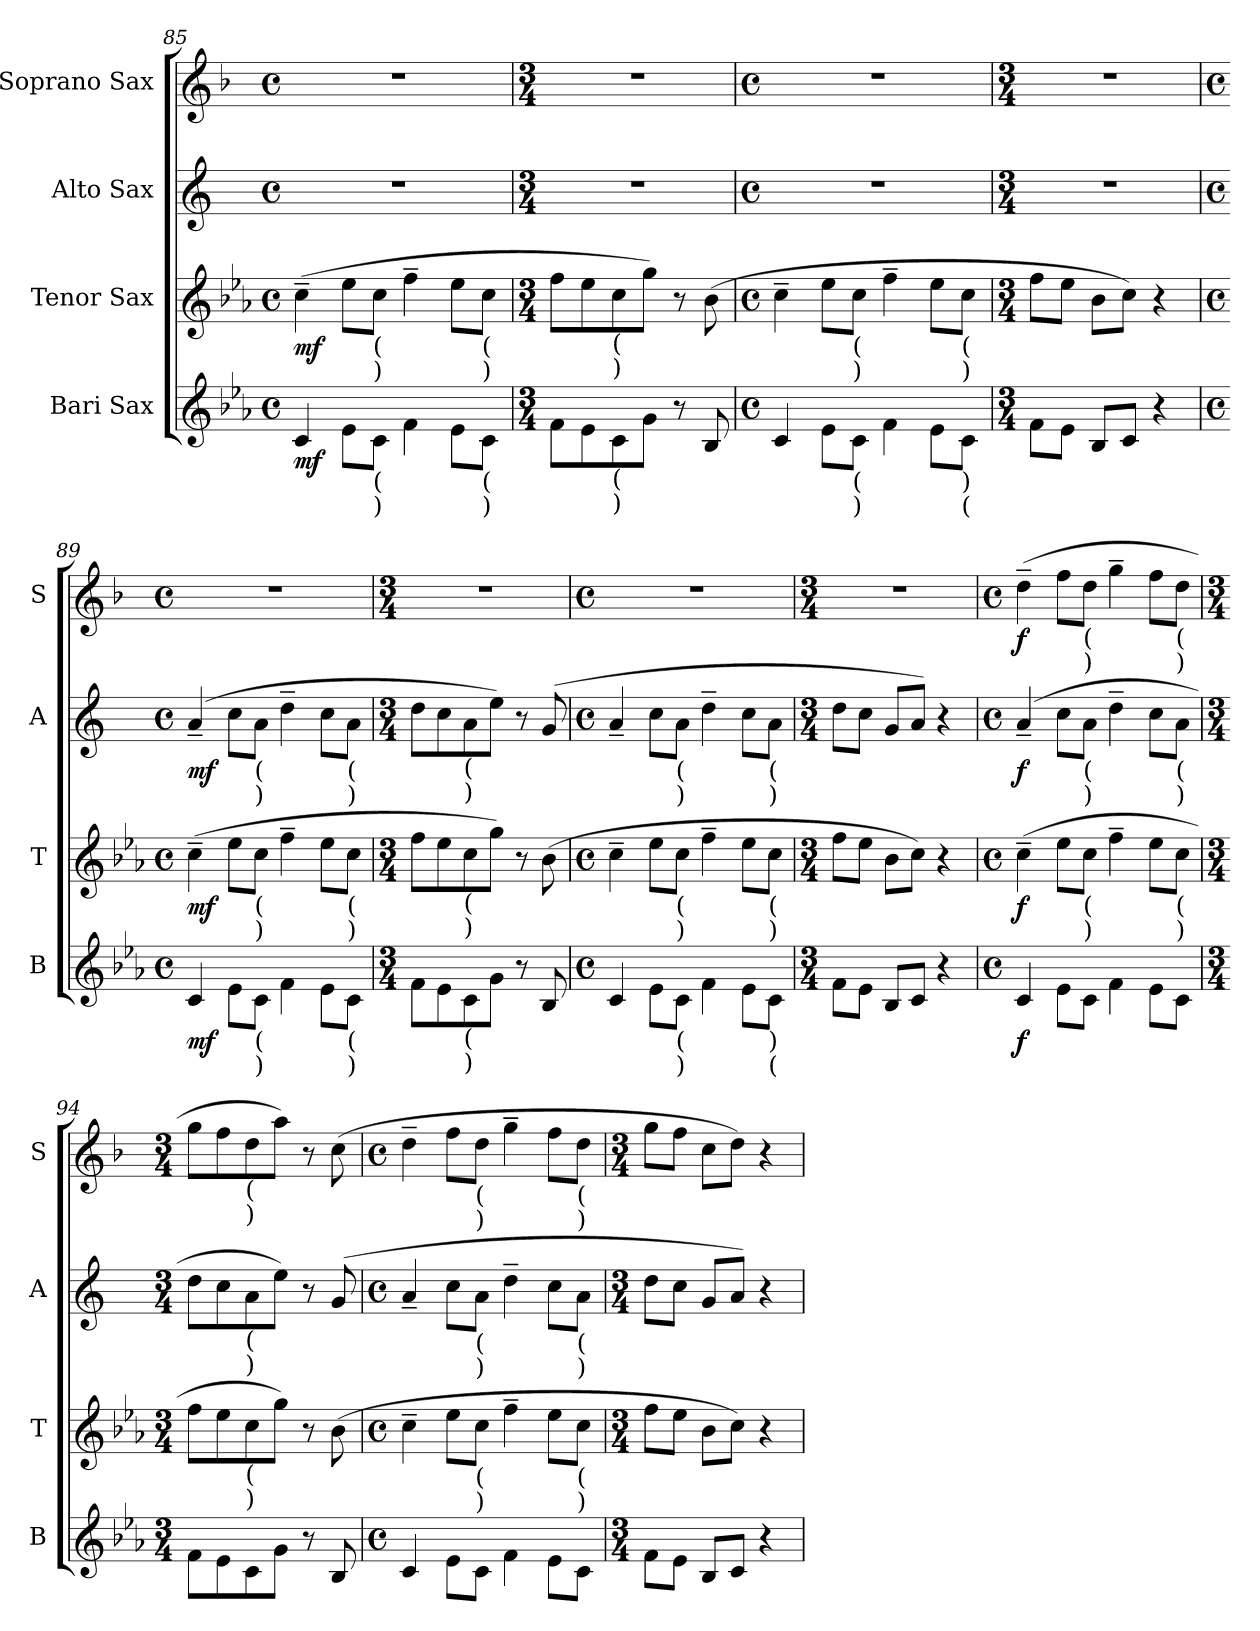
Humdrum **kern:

**kern	**dynam	**kern	**dynam	**kern	**dynam	**kern	**dynam
*part4	*part4	*part3	*part3	*part2	*part2	*part1	*part1
*staff4	*staff4	*staff3	*staff3	*staff2	*staff2	*staff1	*staff1
*I"Bari Sax	*	*I"Tenor Sax	*	*I"Alto Sax	*	*I"Soprano Sax	*
*I'B	*	*I'T	*	*I'A	*	*I'S	*
*clefG2	*	*clefG2	*	*clefG2	*	*clefG2	*
*ITrd12c21	*	*ITrd8c14	*	*ITrd5c9	*	*ITrd1c2	*
*k[b-e-a-]	*	*k[b-e-a-]	*	*k[b-e-a-]	*	*k[b-e-a-]	*
*E-:	*	*E-:	*	*E-:	*	*E-:	*
*M4/4	*	*M4/4	*	*M4/4	*	*M4/4	*
*met(c)	*	*met(c)	*	*met(c)	*	*met(c)	*
=85	=85	=85	=85	=85	=85	=85	=85
!	!LO:DY:b	!	!LO:DY:b	!	!	!	!
4C/	mf	(>4c~>\	mf	1r	.	1r	.
8E-\L	.	8e-\L	.	.	.	.	.
!	!	!LO:TX:b:t=(	!	!	!	!	!
!	!	!LO:TX:b:t=)	!	!	!	!	!
!LO:TX:b:t=(	!	!	!	!	!	!	!
!LO:TX:b:t=)	!	!	!	!	!	!	!
8C\J	.	8c\J	.	.	.	.	.
4F\	.	4f~>\	.	.	.	.	.
8E-\L	.	8e-\L	.	.	.	.	.
!	!	!LO:TX:b:t=(	!	!	!	!	!
!	!	!LO:TX:b:t=)	!	!	!	!	!
!LO:TX:b:t=(	!	!	!	!	!	!	!
!LO:TX:b:t=)	!	!	!	!	!	!	!
8C\J	.	8c\J	.	.	.	.	.
=86	=86	=86	=86	=86	=86	=86	=86
*M3/4	*	*M3/4	*	*M3/4	*	*M3/4	*
8F\L	.	8f\L	.	2.r	.	2.r	.
8E-\	.	8e-\	.	.	.	.	.
!	!	!LO:TX:b:t=(	!	!	!	!	!
!	!	!LO:TX:b:t=)	!	!	!	!	!
!LO:TX:b:t=(	!	!	!	!	!	!	!
!LO:TX:b:t=)	!	!	!	!	!	!	!
8C\	.	8c\	.	.	.	.	.
8G\J	.	8g\J)	.	.	.	.	.
8r	.	8r	.	.	.	.	.
8BB-/	.	(>8B-\	.	.	.	.	.
=87	=87	=87	=87	=87	=87	=87	=87
*M4/4	*	*M4/4	*	*M4/4	*	*M4/4	*
*met(c)	*	*met(c)	*	*met(c)	*	*met(c)	*
4C/	.	4c~>\	.	1r	.	1r	.
8E-\L	.	8e-\L	.	.	.	.	.
!	!	!LO:TX:b:t=(	!	!	!	!	!
!	!	!LO:TX:b:t=)	!	!	!	!	!
!LO:TX:b:t=(	!	!	!	!	!	!	!
!LO:TX:b:t=)	!	!	!	!	!	!	!
8C\J	.	8c\J	.	.	.	.	.
4F\	.	4f~>\	.	.	.	.	.
8E-\L	.	8e-\L	.	.	.	.	.
!	!	!LO:TX:b:t=(	!	!	!	!	!
!	!	!LO:TX:b:t=)	!	!	!	!	!
!LO:TX:b:t=)	!	!	!	!	!	!	!
!LO:TX:b:t=(	!	!	!	!	!	!	!
8C\J	.	8c\J	.	.	.	.	.
=88	=88	=88	=88	=88	=88	=88	=88
*M3/4	*	*M3/4	*	*M3/4	*	*M3/4	*
8F\L	.	8f\L	.	2.r	.	2.r	.
8E-\J	.	8e-\J	.	.	.	.	.
8BB-/L	.	8B-\L	.	.	.	.	.
8C/J	.	8c\J)	.	.	.	.	.
4r	.	4r	.	.	.	.	.
=89	=89	=89	=89	=89	=89	=89	=89
*M4/4	*	*M4/4	*	*M4/4	*	*M4/4	*
*met(c)	*	*met(c)	*	*met(c)	*	*met(c)	*
!	!LO:DY:b	!	!LO:DY:b	!	!LO:DY:b	!	!
4C/	mf	(>4c~>\	mf	(4c~</	mf	1r	.
8E-\L	.	8e-\L	.	8e-\L	.	.	.
!	!	!	!	!LO:TX:b:t=(	!	!	!
!	!	!	!	!LO:TX:b:t=)	!	!	!
!	!	!LO:TX:b:t=(	!	!	!	!	!
!	!	!LO:TX:b:t=)	!	!	!	!	!
!LO:TX:b:t=(	!	!	!	!	!	!	!
!LO:TX:b:t=)	!	!	!	!	!	!	!
8C\J	.	8c\J	.	8c\J	.	.	.
4F\	.	4f~>\	.	4f~>\	.	.	.
8E-\L	.	8e-\L	.	8e-\L	.	.	.
!	!	!	!	!LO:TX:b:t=(	!	!	!
!	!	!	!	!LO:TX:b:t=)	!	!	!
!	!	!LO:TX:b:t=(	!	!	!	!	!
!	!	!LO:TX:b:t=)	!	!	!	!	!
!LO:TX:b:t=(	!	!	!	!	!	!	!
!LO:TX:b:t=)	!	!	!	!	!	!	!
8C\J	.	8c\J	.	8c\J	.	.	.
=90	=90	=90	=90	=90	=90	=90	=90
*M3/4	*	*M3/4	*	*M3/4	*	*M3/4	*
8F\L	.	8f\L	.	8f\L	.	2.r	.
8E-\	.	8e-\	.	8e-\	.	.	.
!	!	!	!	!LO:TX:b:t=(	!	!	!
!	!	!	!	!LO:TX:b:t=)	!	!	!
!	!	!LO:TX:b:t=(	!	!	!	!	!
!	!	!LO:TX:b:t=)	!	!	!	!	!
!LO:TX:b:t=(	!	!	!	!	!	!	!
!LO:TX:b:t=)	!	!	!	!	!	!	!
8C\	.	8c\	.	8c\	.	.	.
8G\J	.	8g\J)	.	8g\J)	.	.	.
8r	.	8r	.	8r	.	.	.
8BB-/	.	(>8B-\	.	(8B-/	.	.	.
=91	=91	=91	=91	=91	=91	=91	=91
*M4/4	*	*M4/4	*	*M4/4	*	*M4/4	*
*met(c)	*	*met(c)	*	*met(c)	*	*met(c)	*
4C/	.	4c~>\	.	4c~</	.	1r	.
8E-\L	.	8e-\L	.	8e-\L	.	.	.
!	!	!	!	!LO:TX:b:t=(	!	!	!
!	!	!	!	!LO:TX:b:t=)	!	!	!
!	!	!LO:TX:b:t=(	!	!	!	!	!
!	!	!LO:TX:b:t=)	!	!	!	!	!
!LO:TX:b:t=(	!	!	!	!	!	!	!
!LO:TX:b:t=)	!	!	!	!	!	!	!
8C\J	.	8c\J	.	8c\J	.	.	.
4F\	.	4f~>\	.	4f~>\	.	.	.
8E-\L	.	8e-\L	.	8e-\L	.	.	.
!	!	!	!	!LO:TX:b:t=(	!	!	!
!	!	!	!	!LO:TX:b:t=)	!	!	!
!	!	!LO:TX:b:t=(	!	!	!	!	!
!	!	!LO:TX:b:t=)	!	!	!	!	!
!LO:TX:b:t=)	!	!	!	!	!	!	!
!LO:TX:b:t=(	!	!	!	!	!	!	!
8C\J	.	8c\J	.	8c\J	.	.	.
=92	=92	=92	=92	=92	=92	=92	=92
*M3/4	*	*M3/4	*	*M3/4	*	*M3/4	*
8F\L	.	8f\L	.	8f\L	.	2.r	.
8E-\J	.	8e-\J	.	8e-\J	.	.	.
8BB-/L	.	8B-\L	.	8B-/L	.	.	.
8C/J	.	8c\J)	.	8c/J)	.	.	.
4r	.	4r	.	4r	.	.	.
!!LO:LB:g=z
=93	=93	=93	=93	=93	=93	=93	=93
*M4/4	*	*M4/4	*	*M4/4	*	*M4/4	*
*met(c)	*	*met(c)	*	*met(c)	*	*met(c)	*
!	!LO:DY:b	!	!LO:DY:b	!	!LO:DY:b	!	!LO:DY:b
4C/	f	(>4c~>\	f	(4c~</	f	(>4cc~>\	f
8E-\L	.	8e-\L	.	8e-\L	.	8ee-\L	.
!	!	!	!	!	!	!LO:TX:b:t=(	!
!	!	!	!	!	!	!LO:TX:b:t=)	!
!	!	!	!	!LO:TX:b:t=(	!	!	!
!	!	!	!	!LO:TX:b:t=)	!	!	!
!	!	!LO:TX:b:t=(	!	!	!	!	!
!	!	!LO:TX:b:t=)	!	!	!	!	!
8C\J	.	8c\J	.	8c\J	.	8cc\J	.
4F\	.	4f~>\	.	4f~>\	.	4ff~>\	.
8E-\L	.	8e-\L	.	8e-\L	.	8ee-\L	.
!	!	!	!	!	!	!LO:TX:b:t=(	!
!	!	!	!	!	!	!LO:TX:b:t=)	!
!	!	!	!	!LO:TX:b:t=(	!	!	!
!	!	!	!	!LO:TX:b:t=)	!	!	!
!	!	!LO:TX:b:t=(	!	!	!	!	!
!	!	!LO:TX:b:t=)	!	!	!	!	!
8C\J	.	8c\J	.	8c\J	.	8cc\J	.
=94	=94	=94	=94	=94	=94	=94	=94
*M3/4	*	*M3/4	*	*M3/4	*	*M3/4	*
8F\L	.	8f\L	.	8f\L	.	8ff\L	.
8E-\	.	8e-\	.	8e-\	.	8ee-\	.
!	!	!	!	!	!	!LO:TX:b:t=(	!
!	!	!	!	!	!	!LO:TX:b:t=)	!
!	!	!	!	!LO:TX:b:t=(	!	!	!
!	!	!	!	!LO:TX:b:t=)	!	!	!
!	!	!LO:TX:b:t=(	!	!	!	!	!
!	!	!LO:TX:b:t=)	!	!	!	!	!
8C\	.	8c\	.	8c\	.	8cc\	.
8G\J	.	8g\J)	.	8g\J)	.	8gg\J)	.
8r	.	8r	.	8r	.	8r	.
8BB-/	.	(>8B-\	.	(8B-/	.	(>8b-\	.
=95	=95	=95	=95	=95	=95	=95	=95
*M4/4	*	*M4/4	*	*M4/4	*	*M4/4	*
*met(c)	*	*met(c)	*	*met(c)	*	*met(c)	*
4C/	.	4c~>\	.	4c~</	.	4cc~>\	.
8E-\L	.	8e-\L	.	8e-\L	.	8ee-\L	.
!	!	!	!	!	!	!LO:TX:b:t=(	!
!	!	!	!	!	!	!LO:TX:b:t=)	!
!	!	!	!	!LO:TX:b:t=(	!	!	!
!	!	!	!	!LO:TX:b:t=)	!	!	!
!	!	!LO:TX:b:t=(	!	!	!	!	!
!	!	!LO:TX:b:t=)	!	!	!	!	!
8C\J	.	8c\J	.	8c\J	.	8cc\J	.
4F\	.	4f~>\	.	4f~>\	.	4ff~>\	.
8E-\L	.	8e-\L	.	8e-\L	.	8ee-\L	.
!	!	!	!	!	!	!LO:TX:b:t=(	!
!	!	!	!	!	!	!LO:TX:b:t=)	!
!	!	!	!	!LO:TX:b:t=(	!	!	!
!	!	!	!	!LO:TX:b:t=)	!	!	!
!	!	!LO:TX:b:t=(	!	!	!	!	!
!	!	!LO:TX:b:t=)	!	!	!	!	!
8C\J	.	8c\J	.	8c\J	.	8cc\J	.
=96	=96	=96	=96	=96	=96	=96	=96
*M3/4	*	*M3/4	*	*M3/4	*	*M3/4	*
8F\L	.	8f\L	.	8f\L	.	8ff\L	.
8E-\J	.	8e-\J	.	8e-\J	.	8ee-\J	.
8BB-/L	.	8B-\L	.	8B-/L	.	8b-\L	.
8C/J	.	8c\J)	.	8c/J)	.	8cc\J)	.
4r	.	4r	.	4r	.	4r	.
=	=	=	=	=	=	=	=
*-	*-	*-	*-	*-	*-	*-	*-
